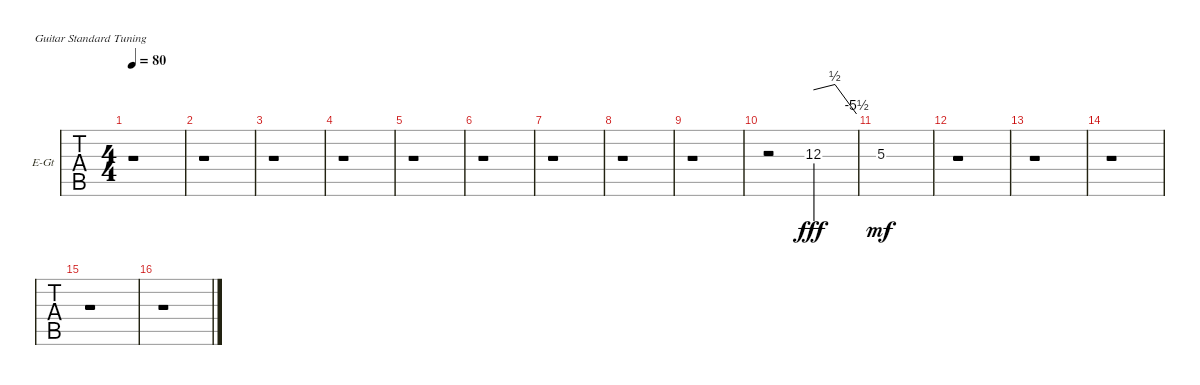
\bracketExtendMode groupsimilarinstruments
\firstSystemTrackNameOrientation horizontal
\otherSystemsTrackNameOrientation horizontal
\chordDiagramsInScore
\track ("Guitar Slide" "E-Gt") {instrument electricguitarclean}
\staff {tabs}
\tuning (E4 B3 G3 D3 A2 E2)
\ts (4 4)
\tempo 80
\clef g2
\ks c
r.1{dy f} |
r.1 |
r.1 |
r.1 |
r.1 |
r.1 |
r.1 |
r.1 |
r.1 |
r.2 12.3.2{tbe (dip default 0 0 30 2 60 -22) dy fff} |
5.3.1{dy mf} |
r.1 |
r.1 |
r.1 |
r.1 |
r.1
